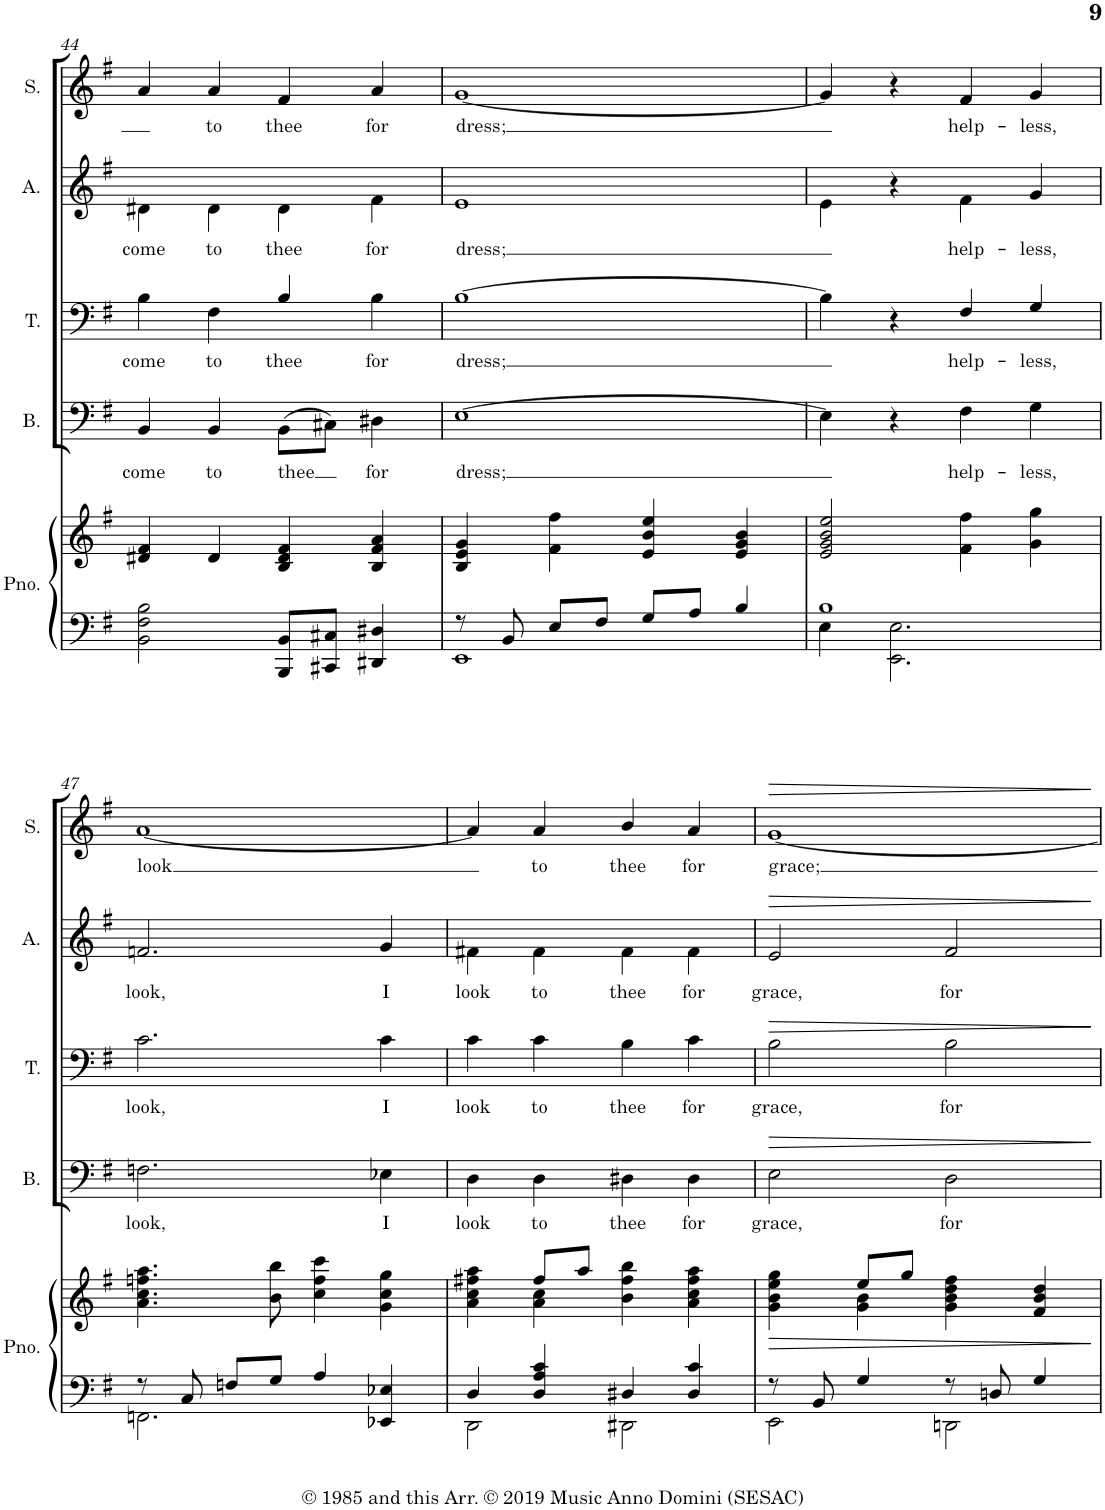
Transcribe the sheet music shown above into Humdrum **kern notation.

**kern	**kern	**dynam	**kern	**text	**dynam	**kern	**text	**dynam	**kern	**text	**dynam	**kern	**text	**dynam
*part5	*part5	*part5	*part4	*part4	*part4	*part3	*part3	*part3	*part2	*part2	*part2	*part1	*part1	*part1
*staff6	*staff5	*staff5/6	*staff4	*staff4	*staff4	*staff3	*staff3	*staff3	*staff2	*staff2	*staff2	*staff1	*staff1	*staff1
*I"Piano	*	*	*I"Bass	*	*	*I"Tenor	*	*	*I"Alto	*	*	*I"Soprano	*	*
*I'Pno.	*	*	*I'B.	*	*	*I'T.	*	*	*I'A.	*	*	*I'S.	*	*
!!LO:PB:g=z
*clefF4	*clefG2	*	*clefF4	*	*	*clefF4	*	*	*clefG2	*	*	*clefG2	*	*
*k[f#]	*k[f#]	*	*k[f#]	*	*	*k[f#]	*	*	*k[f#]	*	*	*k[f#]	*	*
*M4/4	*M4/4	*	*M4/4	*	*	*M4/4	*	*	*M4/4	*	*	*M4/4	*	*
=44	=44	=44	=44	=44	=44	=44	=44	=44	=44	=44	=44	=44	=44	=44
!	!	!	!	!LO:LY:b	!	!	!LO:LY:b	!	!	!LO:LY:b	!	!	!	!
2BB\ 2F#\ 2B\	4d#X/ 4f#/	.	4BB/	come	.	4B\	come	.	4d#X\	come	.	4a/	.	.
!	!	!	!	!LO:LY:b	!	!	!LO:LY:b	!	!	!LO:LY:b	!	!	!LO:LY:b	!
.	4d#/	.	4BB/	to	.	4F#\	to	.	4d#\	to	.	4a/	to	.
!	!	!	!	!LO:LY:b	!	!	!LO:LY:b	!	!	!LO:LY:b	!	!	!LO:LY:b	!
8BBB/ 8BB/L	4B/ 4d#/ 4f#/	.	(8BB\L	thee	.	4B/	thee	.	4d#\	thee	.	4f#/	thee	.
8CC#X/ 8C#X/J	.	.	8C#X\J)	.	.	.	.	.	.	.	.	.	.	.
!	!	!	!	!LO:LY:b	!	!	!LO:LY:b	!	!	!LO:LY:b	!	!	!LO:LY:b	!
4DD#X/ 4D#X/	4B/ 4f#/ 4a/	.	4D#X\	for	.	4B\	for	.	4f#\	for	.	4a/	for	.
=45	=45	=45	=45	=45	=45	=45	=45	=45	=45	=45	=45	=45	=45	=45
*^	*	*	*	*	*	*	*	*	*	*	*	*	*	*
!	!	!	!	!	!LO:LY:b	!	!	!LO:LY:b	!	!	!LO:LY:b	!	!	!LO:LY:b	!
8r	1EE	4B/ 4e/ 4g/	.	[1E	dress;	.	[>1B	dress;	.	1e	dress;	.	[1g	dress;	.
8BB/	.	.	.	.	.	.	.	.	.	.	.	.	.	.	.
8E/L	.	4f#\ 4ff#\	.	.	.	.	.	.	.	.	.	.	.	.	.
8F#/J	.	.	.	.	.	.	.	.	.	.	.	.	.	.	.
8G/L	.	4e/ 4b/ 4ee/	.	.	.	.	.	.	.	.	.	.	.	.	.
8A/J	.	.	.	.	.	.	.	.	.	.	.	.	.	.	.
4B/	.	4e/ 4g/ 4b/	.	.	.	.	.	.	.	.	.	.	.	.	.
=46	=46	=46	=46	=46	=46	=46	=46	=46	=46	=46	=46	=46	=46	=46	=46
1B	4E\	2e/ 2g/ 2b/ 2ee/	.	4E\]	.	.	4B\]	.	.	4e\	.	.	4g/]	.	.
.	2.EE\ 2.E\	.	.	4r	.	.	4r	.	.	4r	.	.	4r	.	.
!	!	!	!	!	!LO:LY:b	!	!	!LO:LY:b	!	!	!LO:LY:b	!	!	!LO:LY:b	!
.	.	4f#\ 4ff#\	.	4F#\	help-	.	4F#/	help-	.	4f#\	help-	.	4f#/	help-	.
!	!	!	!	!	!LO:LY:b	!	!	!LO:LY:b	!	!	!LO:LY:b	!	!	!LO:LY:b	!
.	.	4g\ 4gg\	.	4G\	-less,	.	4G/	-less,	.	4g/	-less,	.	4g/	-less,	.
!!LO:LB:g=z
=47	=47	=47	=47	=47	=47	=47	=47	=47	=47	=47	=47	=47	=47	=47	=47
!	!	!	!	!	!LO:LY:b	!	!	!LO:LY:b	!	!	!LO:LY:b	!	!	!LO:LY:b	!
8r	2.FFn\	4.a\ 4.cc\ 4.ffn\ 4.aa\	.	2.Fn\	look,	.	2.c\	look,	.	2.fn/	look,	.	[1a	look	.
8C/	.	.	.	.	.	.	.	.	.	.	.	.	.	.	.
8Fn/L	.	.	.	.	.	.	.	.	.	.	.	.	.	.	.
8G/J	.	8b\ 8bb\	.	.	.	.	.	.	.	.	.	.	.	.	.
4A/	.	4cc\ 4ff\ 4ccc\	.	.	.	.	.	.	.	.	.	.	.	.	.
!	!	!	!	!	!LO:LY:b	!	!	!LO:LY:b	!	!	!LO:LY:b	!	!	!	!
4EE-X/ 4E-X/	4ryy	4g\ 4cc\ 4gg\	.	4E-X\	I	.	4c\	I	.	4g/	I	.	.	.	.
=48	=48	=48	=48	=48	=48	=48	=48	=48	=48	=48	=48	=48	=48	=48	=48
*	*	*^	*	*	*	*	*	*	*	*	*	*	*	*	*
!	!	!	!	!	!	!LO:LY:b	!	!	!LO:LY:b	!	!	!LO:LY:b	!	!	!	!
4D/	2DD\	4a\ 4cc\ 4ff#X\ 4aa\	4ryy	.	4D\	look	.	4c\	look	.	4f#X\	look	.	4a/]	.	.
!	!	!	!	!	!	!LO:LY:b	!	!	!LO:LY:b	!	!	!LO:LY:b	!	!	!LO:LY:b	!
4D/ 4A/ 4c/	.	8ff#/L	4a\ 4cc\	.	4D\	to	.	4c\	to	.	4f#\	to	.	4a/	to	.
.	.	8aa/J	.	.	.	.	.	.	.	.	.	.	.	.	.	.
!	!	!	!	!	!	!LO:LY:b	!	!	!LO:LY:b	!	!	!LO:LY:b	!	!	!LO:LY:b	!
4D#X/	2DD#X\	4b\ 4ff#\ 4bb\	2ryy	.	4D#X\	thee	.	4B\	thee	.	4f#\	thee	.	4b/	thee	.
!	!	!	!	!	!	!LO:LY:b	!	!	!LO:LY:b	!	!	!LO:LY:b	!	!	!LO:LY:b	!
4D#/ 4c/	.	4a\ 4cc\ 4ff#\ 4aa\	.	.	4D#\	for	.	4c\	for	.	4f#\	for	.	4a/	for	.
=49	=49	=49	=49	=49	=49	=49	=49	=49	=49	=49	=49	=49	=49	=49	=49	=49
!	!	!	!	!LO:HP:b	!	!LO:LY:b	!LO:HP:b	!	!LO:LY:b	!LO:HP:b	!	!LO:LY:b	!LO:HP:b	!	!LO:LY:b	!LO:HP:b
8r	2EE\	4g\ 4b\ 4ee\ 4gg\	4ryy	>	2E\	grace,	>	2B\	grace,	>	2e/	grace,	>	[1g	grace;	>
8BB/	.	.	.	.	.	.	.	.	.	.	.	.	.	.	.	.
4G/	.	8ee/L	4g\ 4b\	.	.	.	.	.	.	.	.	.	.	.	.	.
.	.	8gg/J	.	.	.	.	.	.	.	.	.	.	.	.	.	.
!	!	!	!	!	!	!LO:LY:b	!	!	!LO:LY:b	!	!	!LO:LY:b	!	!	!	!
8r	2DDn\	4g\ 4b\ 4dd\ 4ff#\	2ryy	.	2D\	for	.	2B\	for	.	2f#/	for	.	.	.	.
8Dn/	.	.	.	.	.	.	.	.	.	.	.	.	.	.	.	.
4G/	.	4f#/ 4b/ 4dd/	.	.	.	.	.	.	.	.	.	.	.	.	.	.
*v	*v	*	*	*	*	*	*	*	*	*	*	*	*	*	*	*
*	*v	*v	*	*	*	*	*	*	*	*	*	*	*	*	*
.	.	]	.	.	]	.	.	]	.	.	]	.	.	]
=	=	=	=	=	=	=	=	=	=	=	=	=	=	=
*-	*-	*-	*-	*-	*-	*-	*-	*-	*-	*-	*-	*-	*-	*-
